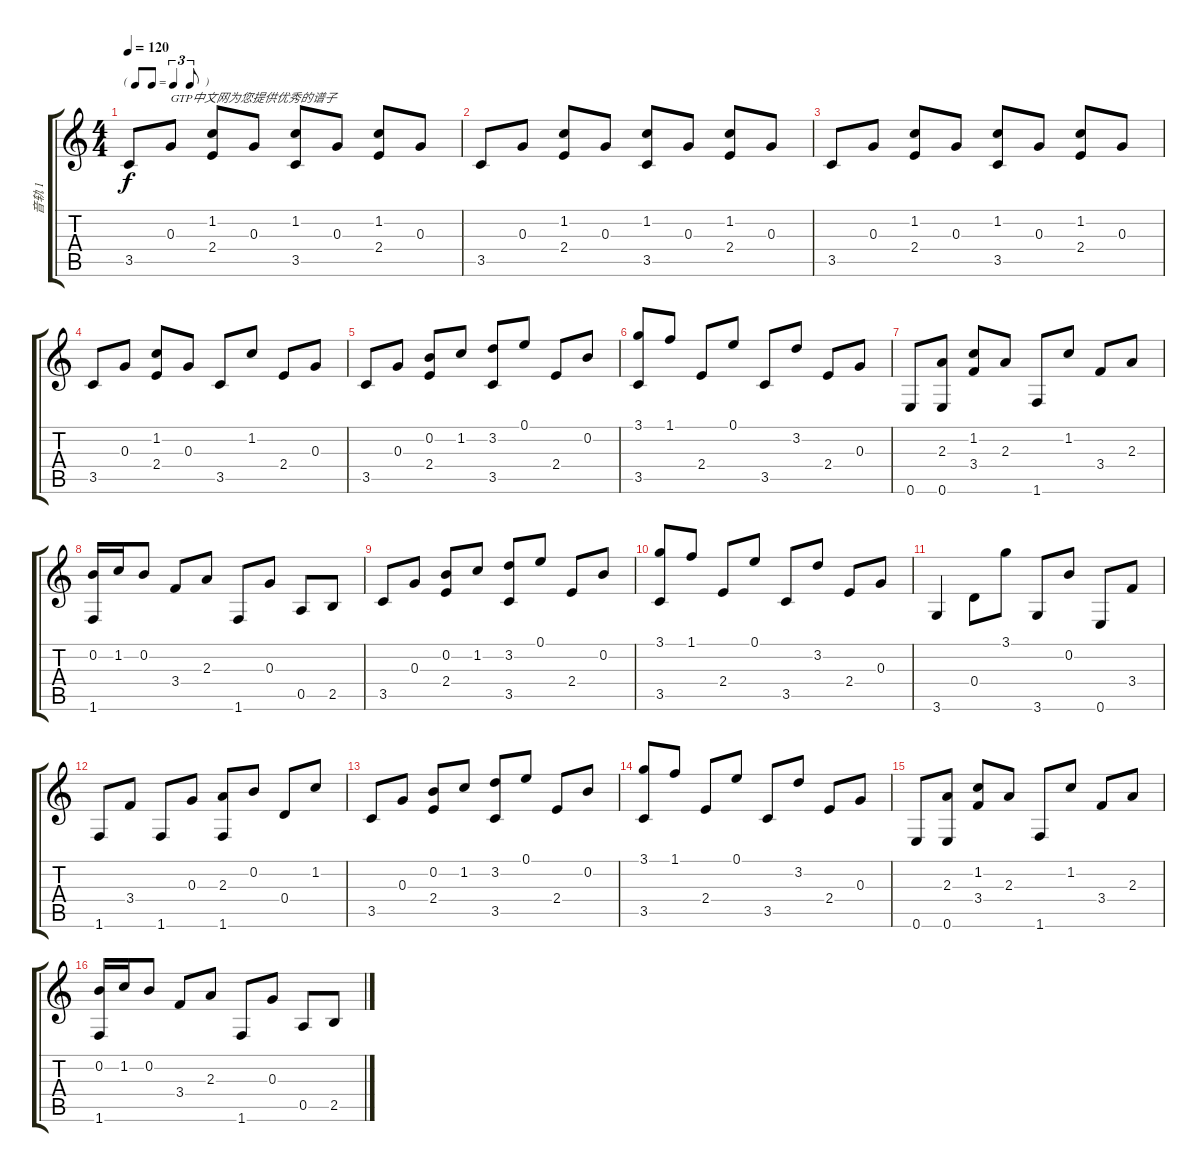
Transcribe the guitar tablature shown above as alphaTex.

\track ("音轨 1" "音轨 1") {instrument acousticguitarnylon}
\staff {score tabs}
\tuning (E4 B3 G3 D3 A2 E2) {hide}
\ts (4 4)
\tf triplet8th
\tempo 120
\clef g2
\ks c
3.5.8{dy f instrument acousticguitarnylon} 0.3.8{txt "GTP中文网为您提供优秀的谱子"} (1.2 2.4).8 0.3.8 (1.2 3.5).8 0.3.8 (1.2 2.4).8 0.3.8 |
3.5.8 0.3.8 (1.2 2.4).8 0.3.8 (1.2 3.5).8 0.3.8 (1.2 2.4).8 0.3.8 |
3.5.8 0.3.8 (1.2 2.4).8 0.3.8 (1.2 3.5).8 0.3.8 (1.2 2.4).8 0.3.8 |
3.5.8 0.3.8 (1.2 2.4).8 0.3.8 3.5.8 1.2.8 2.4.8 0.3.8 |
3.5.8 0.3.8 (0.2 2.4).8 1.2.8 (3.2 3.5).8 0.1.8 2.4.8 0.2.8 |
(3.1 3.5).8 1.1.8 2.4.8 0.1.8 3.5.8 3.2.8 2.4.8 0.3.8 |
0.6.8 (2.3 0.6).8 (1.2 3.4).8 2.3.8 1.6.8 1.2.8 3.4.8 2.3.8 |
(0.2 1.6).16 1.2.16 0.2.8 3.4.8 2.3.8 1.6.8 0.3.8 0.5.8 2.5.8 |
3.5.8 0.3.8 (0.2 2.4).8 1.2.8 (3.2 3.5).8 0.1.8 2.4.8 0.2.8 |
(3.1 3.5).8 1.1.8 2.4.8 0.1.8 3.5.8 3.2.8 2.4.8 0.3.8 |
3.6.4 0.4.8 3.1.8 3.6.8 0.2.8 0.6.8 3.4.8 |
1.6.8 3.4.8 1.6.8 0.3.8 (2.3 1.6).8 0.2.8 0.4.8 1.2.8 |
3.5.8 0.3.8 (0.2 2.4).8 1.2.8 (3.2 3.5).8 0.1.8 2.4.8 0.2.8 |
(3.1 3.5).8 1.1.8 2.4.8 0.1.8 3.5.8 3.2.8 2.4.8 0.3.8 |
0.6.8 (2.3 0.6).8 (1.2 3.4).8 2.3.8 1.6.8 1.2.8 3.4.8 2.3.8 |
(0.2 1.6).16 1.2.16 0.2.8 3.4.8 2.3.8 1.6.8 0.3.8 0.5.8 2.5.8
